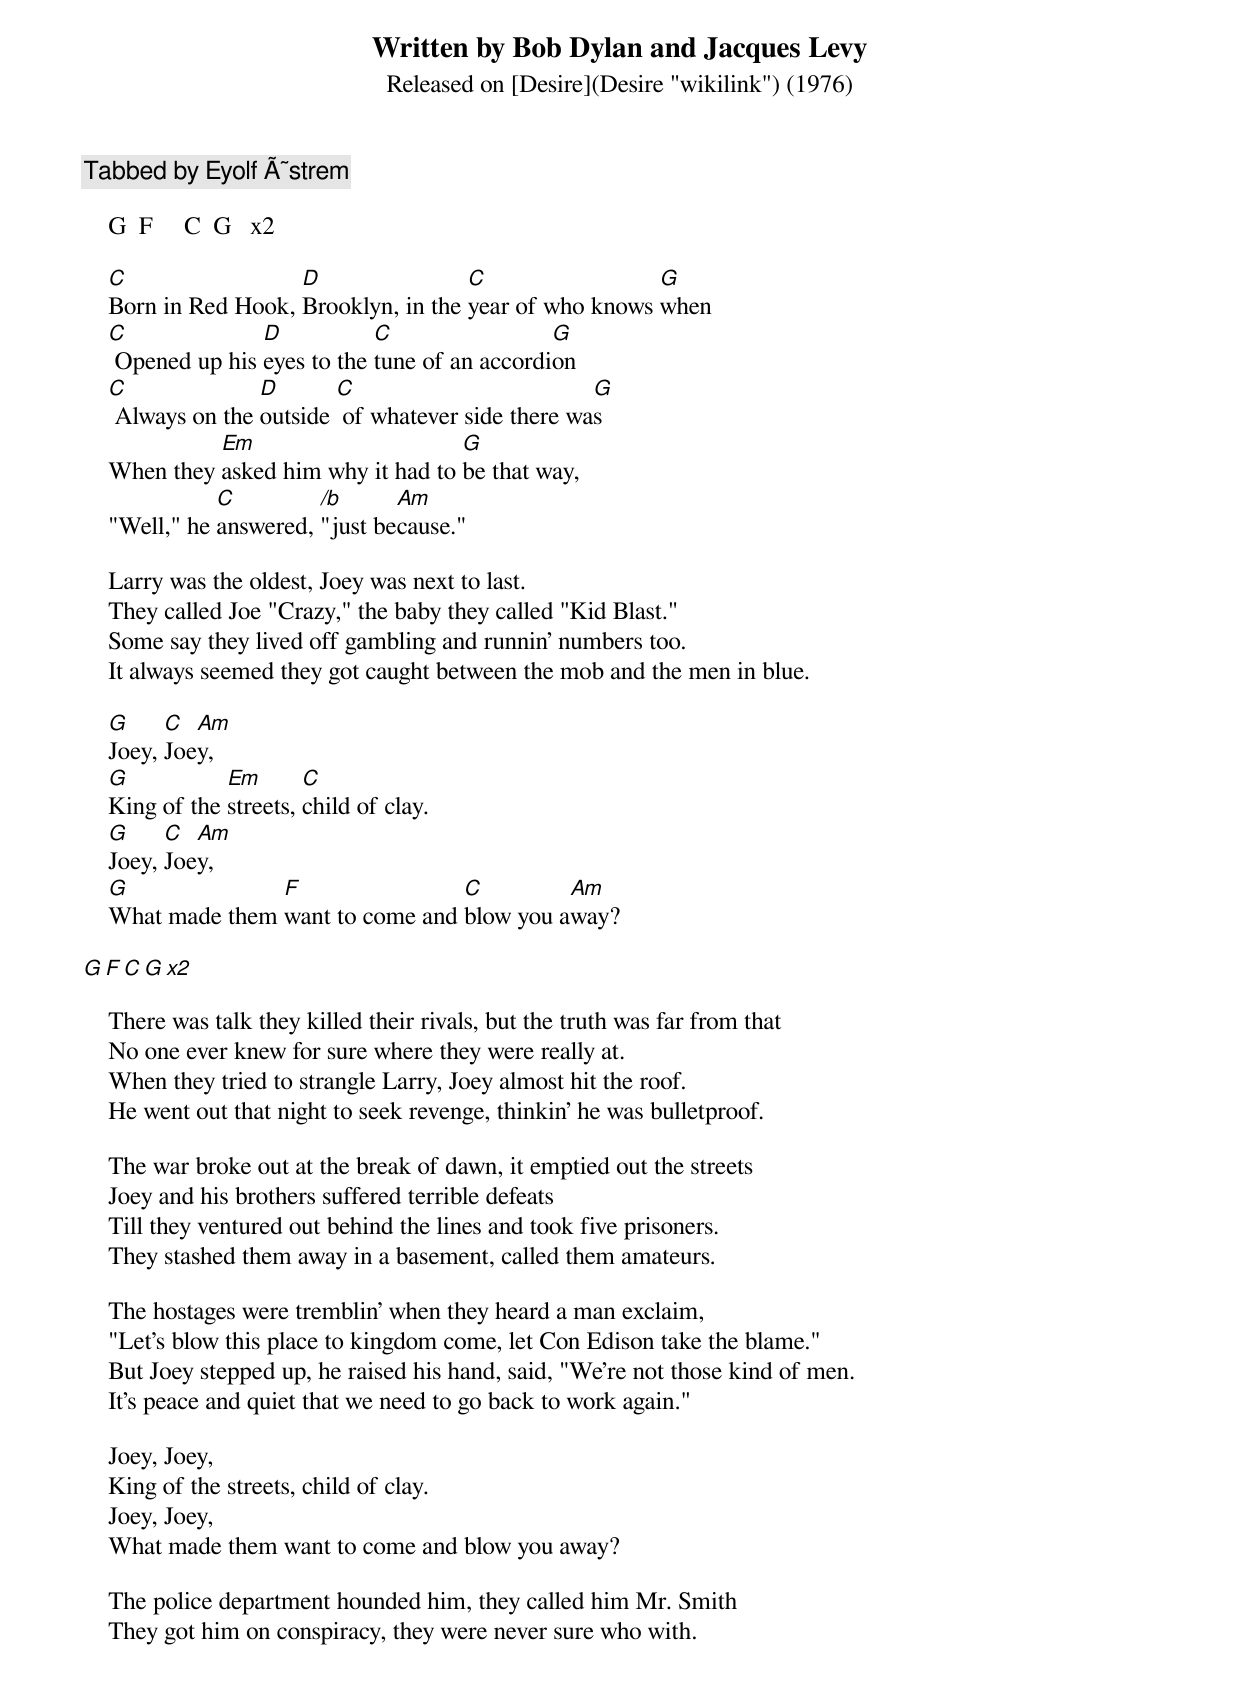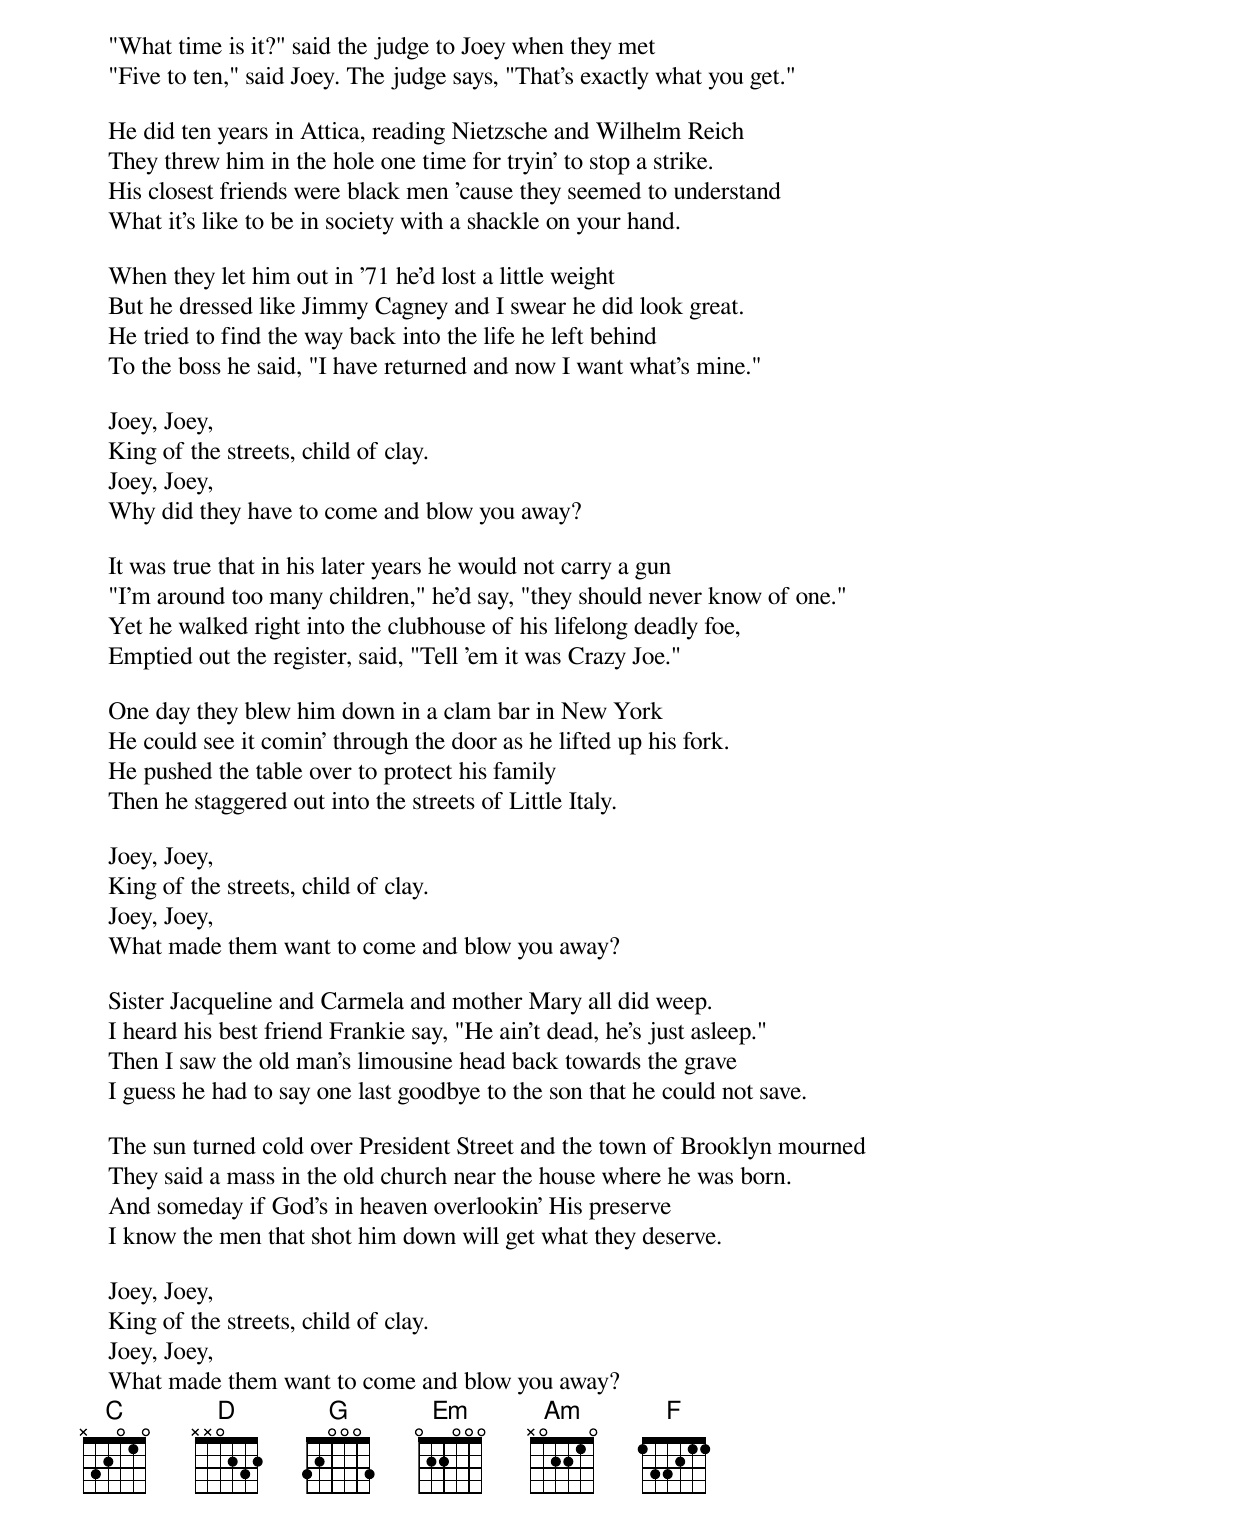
Written by Bob Dylan and Jacques Levy
Released on [Desire](Desire "wikilink") (1976)
Tabbed by Eyolf Ã˜strem

    G  F     C  G   x2

    C                 D                C                 G
    Born in Red Hook, Brooklyn, in the year of who knows when
    C              D           C                 G
     Opened up his eyes to the tune of an accordion
    C              D       C                         G
     Always on the outside  of whatever side there was
              Em                      G
    When they asked him why it had to be that way,
               C         /b      Am
    "Well," he answered, "just because."

    Larry was the oldest, Joey was next to last.
    They called Joe "Crazy," the baby they called "Kid Blast."
    Some say they lived off gambling and runnin' numbers too.
    It always seemed they got caught between the mob and the men in blue.

    G     C  Am
    Joey, Joey,
    G           Em       C
    King of the streets, child of clay.
    G     C  Am
    Joey, Joey,
    G              F                C         Am
    What made them want to come and blow you away?

    G  F     C  G   x2

    There was talk they killed their rivals, but the truth was far from that
    No one ever knew for sure where they were really at.
    When they tried to strangle Larry, Joey almost hit the roof.
    He went out that night to seek revenge, thinkin' he was bulletproof.

    The war broke out at the break of dawn, it emptied out the streets
    Joey and his brothers suffered terrible defeats
    Till they ventured out behind the lines and took five prisoners.
    They stashed them away in a basement, called them amateurs.

    The hostages were tremblin' when they heard a man exclaim,
    "Let's blow this place to kingdom come, let Con Edison take the blame."
    But Joey stepped up, he raised his hand, said, "We're not those kind of men.
    It's peace and quiet that we need to go back to work again."

    Joey, Joey,
    King of the streets, child of clay.
    Joey, Joey,
    What made them want to come and blow you away?

    The police department hounded him, they called him Mr. Smith
    They got him on conspiracy, they were never sure who with.
    "What time is it?" said the judge to Joey when they met
    "Five to ten," said Joey. The judge says, "That's exactly what you get."

    He did ten years in Attica, reading Nietzsche and Wilhelm Reich
    They threw him in the hole one time for tryin' to stop a strike.
    His closest friends were black men 'cause they seemed to understand
    What it's like to be in society with a shackle on your hand.

    When they let him out in '71 he'd lost a little weight
    But he dressed like Jimmy Cagney and I swear he did look great.
    He tried to find the way back into the life he left behind
    To the boss he said, "I have returned and now I want what's mine."

    Joey, Joey,
    King of the streets, child of clay.
    Joey, Joey,
    Why did they have to come and blow you away?

    It was true that in his later years he would not carry a gun
    "I'm around too many children," he'd say, "they should never know of one."
    Yet he walked right into the clubhouse of his lifelong deadly foe,
    Emptied out the register, said, "Tell 'em it was Crazy Joe."

    One day they blew him down in a clam bar in New York
    He could see it comin' through the door as he lifted up his fork.
    He pushed the table over to protect his family
    Then he staggered out into the streets of Little Italy.

    Joey, Joey,
    King of the streets, child of clay.
    Joey, Joey,
    What made them want to come and blow you away?

    Sister Jacqueline and Carmela and mother Mary all did weep.
    I heard his best friend Frankie say, "He ain't dead, he's just asleep."
    Then I saw the old man's limousine head back towards the grave
    I guess he had to say one last goodbye to the son that he could not save.

    The sun turned cold over President Street and the town of Brooklyn mourned
    They said a mass in the old church near the house where he was born.
    And someday if God's in heaven overlookin' His preserve
    I know the men that shot him down will get what they deserve.

    Joey, Joey,
    King of the streets, child of clay.
    Joey, Joey,
    What made them want to come and blow you away?
